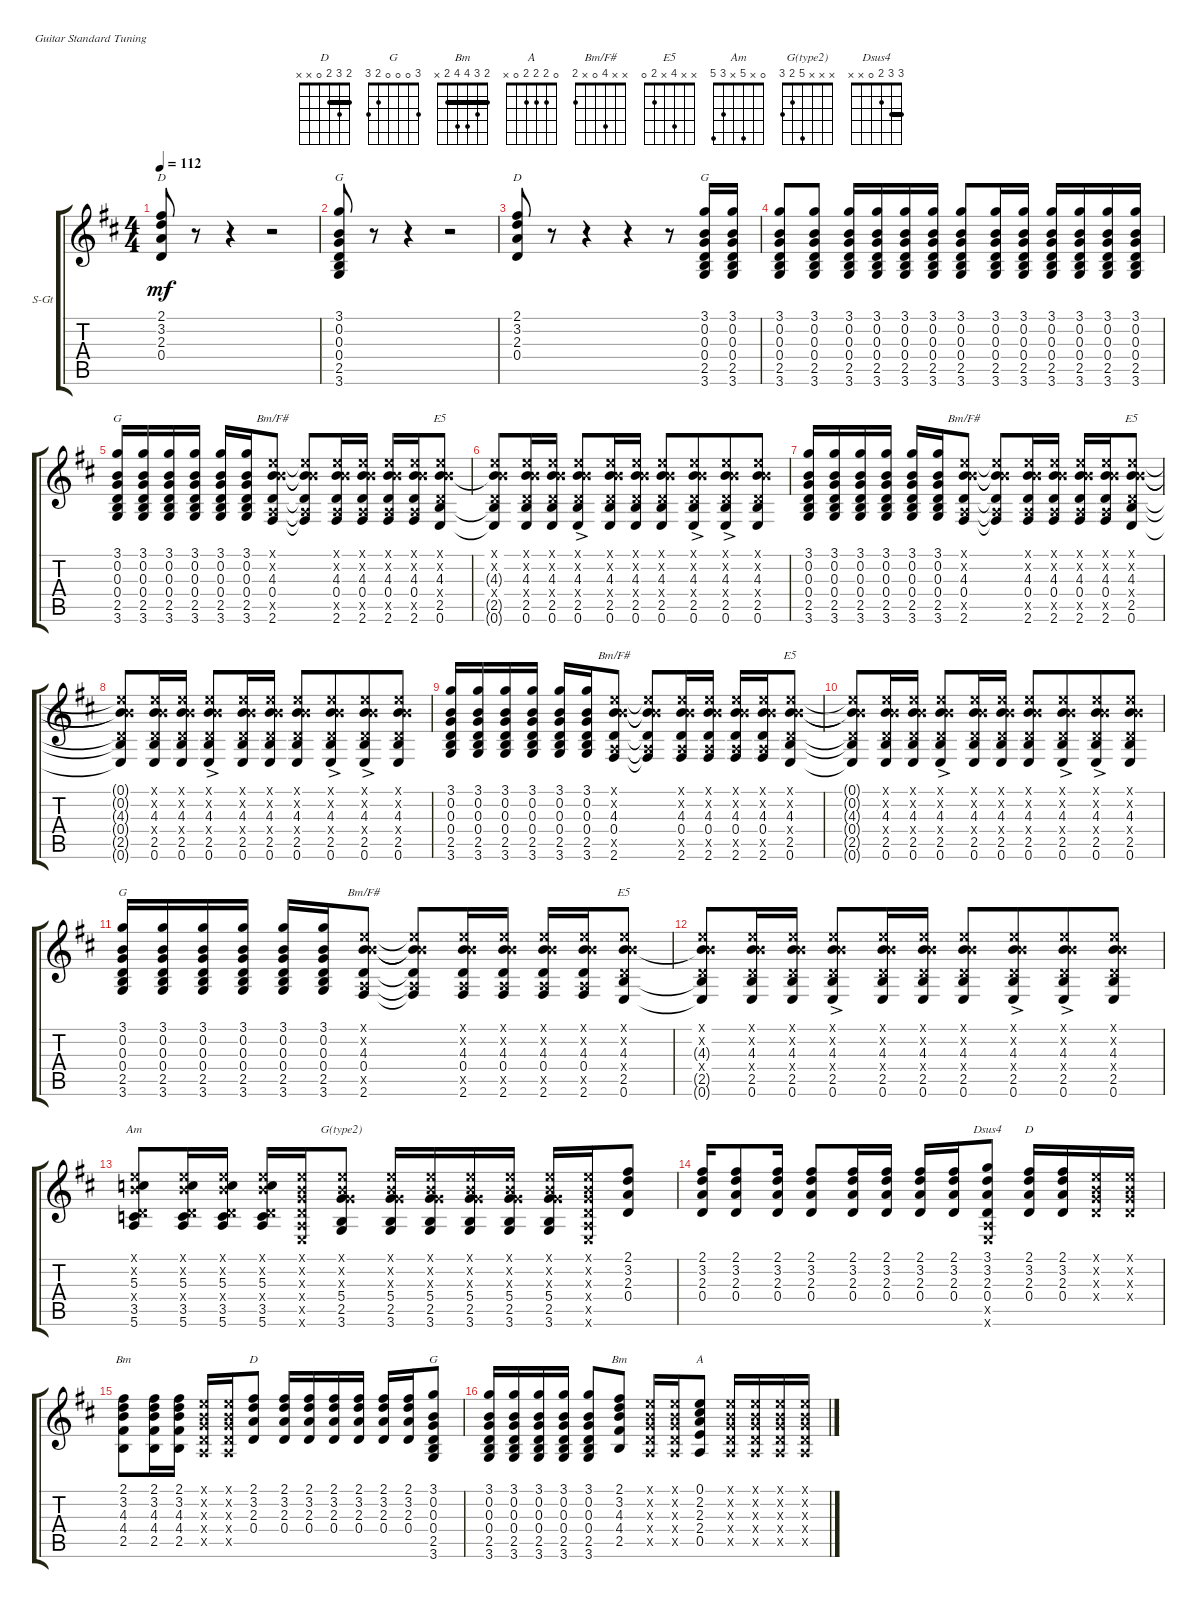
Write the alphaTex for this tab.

\defaultSystemsLayout 4
\bracketExtendMode groupsimilarinstruments
\firstSystemTrackNameOrientation horizontal
\otherSystemsTrackNameOrientation horizontal
\track ("Dave Matthews" "S-Gt") {instrument acousticguitarsteel}
\staff {score tabs}
\tuning (E4 B3 G3 D3 A2 E2)
\chord ("D" 2 3 2 0 x x) {barre 2}
\chord ("G" 3 0 0 0 2 3)
\chord ("Bm" 2 3 4 4 2 x) {barre 2}
\chord ("A" 0 2 2 2 0 x)
\chord ("Bm/F#" x x 4 0 x 2)
\chord ("E5" x x 4 x 2 0)
\chord ("Am" 0 x 5 x 3 5)
\chord ("G(type2)" x x x 5 2 3)
\chord ("Dsus4" 3 3 2 0 x x) {barre 3}
\ts (4 4)
\tempo 112
\clef g2
\ks d
(2.1 3.2 2.3 0.4).8{ch "D" dy mf} r.8 r.4 r.2 |
(3.6 2.5 0.4 0.3 0.2 3.1).8{ch "G"} r.8 r.4 r.2 |
(2.1 3.2 2.3 0.4).8{ch "D"} r.8 r.4 r.4 r.8 (3.6 2.5 0.4 0.3 0.2 3.1).16{ch "G"} (3.6 2.5 0.4 0.3 0.2 3.1).16 |
(3.6 2.5 0.4 0.3 0.2 3.1).8 (3.6 2.5 0.4 0.3 0.2 3.1).8 (3.6 2.5 0.4 0.3 0.2 3.1).16 (3.6 2.5 0.4 0.3 0.2 3.1).16 (3.6 2.5 0.4 0.3 0.2 3.1).16 (3.6 2.5 0.4 0.3 0.2 3.1).16 (3.6 2.5 0.4 0.3 0.2 3.1).8 (3.6 2.5 0.4 0.3 0.2 3.1).16 (3.6 2.5 0.4 0.3 0.2 3.1).16 (3.6 2.5 0.4 0.3 0.2 3.1).16 (3.6 2.5 0.4 0.3 0.2 3.1).16 (3.6 2.5 0.4 0.3 0.2 3.1).16 (3.6 2.5 0.4 0.3 0.2 3.1).16 |
(0.4 2.5 3.6 0.3 0.2 3.1).16{ch "G"} (0.4 2.5 3.6 0.3 0.2 3.1).16 (0.4 2.5 3.6 0.3 0.2 3.1).16 (0.4 2.5 3.6 0.3 0.2 3.1).16 (0.4 2.5 3.6 0.3 0.2 3.1).16 (0.4 2.5 3.6 0.3 0.2 3.1).16 (2.6 0.5{x} 0.4 4.3 0.2{x} 0.1{x}).8{ch "Bm/F#"} (2.6{t} 0.5{x t} 0.4{t} 4.3{t} 0.2{x t} 0.1{x t}).8 (2.6 0.5{x} 0.4 4.3 0.2{x} 0.1{x}).16 (2.6 0.5{x} 0.4 4.3 0.2{x} 0.1{x}).16 (2.6 0.5{x} 0.4 4.3 0.2{x} 0.1{x}).16 (2.6 0.5{x} 0.4 4.3 0.2{x} 0.1{x}).16 (0.6 2.5 0.4{x} 4.3 0.2{x} 0.1{x}).8{ch "E5"} |
(0.6{t} 2.5{t} 0.4{x} 4.3{t} 0.2{x} 0.1{x}).8 (0.6 2.5 0.4{x} 4.3 0.2{x} 0.1{x}).16 (0.6 2.5 0.4{x} 4.3 0.2{x} 0.1{x}).16 (0.6{ac} 2.5{ac} 0.4{ac x} 4.3{ac} 0.2{ac x} 0.1{ac x}).8 (0.6 2.5 0.4{x} 4.3 0.2{x} 0.1{x}).16 (0.6 2.5 0.4{x} 4.3 0.2{x} 0.1{x}).16 (0.6 2.5 0.4{x} 4.3 0.2{x} 0.1{x}).8{beam merge} (0.6{ac} 2.5{ac} 0.4{ac x} 4.3{ac} 0.2{ac x} 0.1{ac x}).8{beam merge} (0.6{ac} 2.5{ac} 0.4{ac x} 4.3{ac} 0.2{ac x} 0.1{ac x}).8{beam merge} (0.6 2.5 0.4{x} 4.3 0.2{x} 0.1{x}).8 |
(3.6 2.5 0.4 0.3 0.2 3.1).16 (3.6 2.5 0.4 0.3 0.2 3.1).16 (3.6 2.5 0.4 0.3 0.2 3.1).16 (3.6 2.5 0.4 0.3 0.2 3.1).16 (3.6 2.5 0.4 0.3 0.2 3.1).16 (3.6 2.5 0.4 0.3 0.2 3.1).16 (2.6 0.5{x} 0.4 4.3 0.2{x} 0.1{x}).8{ch "Bm/F#"} (2.6{t} 0.5{x t} 0.4{t} 4.3{t} 0.2{x t} 0.1{x t}).8 (2.6 0.5{x} 0.4 4.3 0.2{x} 0.1{x}).16 (2.6 0.5{x} 0.4 4.3 0.2{x} 0.1{x}).16 (2.6 0.5{x} 0.4 4.3 0.2{x} 0.1{x}).16 (2.6 0.5{x} 0.4 4.3 0.2{x} 0.1{x}).16 (0.6 2.5 0.4{x} 4.3 0.2{x} 0.1{x}).8{ch "E5"} |
(0.6{t} 2.5{t} 0.4{x t} 4.3{t} 0.2{x t} 0.1{x t}).8 (0.6 2.5 0.4{x} 4.3 0.2{x} 0.1{x}).16 (0.6 2.5 0.4{x} 4.3 0.2{x} 0.1{x}).16 (0.6{ac} 2.5{ac} 0.4{ac x} 4.3{ac} 0.2{ac x} 0.1{ac x}).8 (0.6 2.5 0.4{x} 4.3 0.2{x} 0.1{x}).16 (0.6 2.5 0.4{x} 4.3 0.2{x} 0.1{x}).16 (0.6 2.5 0.4{x} 4.3 0.2{x} 0.1{x}).8{beam merge} (0.6{ac} 2.5{ac} 0.4{ac x} 4.3{ac} 0.2{ac x} 0.1{ac x}).8{beam merge} (0.6{ac} 2.5{ac} 0.4{ac x} 4.3{ac} 0.2{ac x} 0.1{ac x}).8{beam merge} (0.6 2.5 0.4{x} 4.3 0.2{x} 0.1{x}).8 |
(3.6 2.5 0.4 0.3 0.2 3.1).16 (3.6 2.5 0.4 0.3 0.2 3.1).16 (3.6 2.5 0.4 0.3 0.2 3.1).16 (3.6 2.5 0.4 0.3 0.2 3.1).16 (3.6 2.5 0.4 0.3 0.2 3.1).16 (3.6 2.5 0.4 0.3 0.2 3.1).16 (2.6 0.5{x} 0.4 4.3 0.2{x} 0.1{x}).8{ch "Bm/F#"} (2.6{t} 0.5{x t} 0.4{t} 4.3{t} 0.2{x t} 0.1{x t}).8 (2.6 0.5{x} 0.4 4.3 0.2{x} 0.1{x}).16 (2.6 0.5{x} 0.4 4.3 0.2{x} 0.1{x}).16 (2.6 0.5{x} 0.4 4.3 0.2{x} 0.1{x}).16 (2.6 0.5{x} 0.4 4.3 0.2{x} 0.1{x}).16 (0.6 2.5 0.4{x} 4.3 0.2{x} 0.1{x}).8{ch "E5"} |
(0.6{t} 2.5{t} 0.4{x t} 4.3{t} 0.2{x t} 0.1{x t}).8 (0.6 2.5 0.4{x} 4.3 0.2{x} 0.1{x}).16 (0.6 2.5 0.4{x} 4.3 0.2{x} 0.1{x}).16 (0.6{ac} 2.5{ac} 0.4{ac x} 4.3{ac} 0.2{ac x} 0.1{ac x}).8 (0.6 2.5 0.4{x} 4.3 0.2{x} 0.1{x}).16 (0.6 2.5 0.4{x} 4.3 0.2{x} 0.1{x}).16 (0.6 2.5 0.4{x} 4.3 0.2{x} 0.1{x}).8{beam merge} (0.6{ac} 2.5{ac} 0.4{ac x} 4.3{ac} 0.2{ac x} 0.1{ac x}).8{beam merge} (0.6{ac} 2.5{ac} 0.4{ac x} 4.3{ac} 0.2{ac x} 0.1{ac x}).8{beam merge} (0.6 2.5 0.4{x} 4.3 0.2{x} 0.1{x}).8 |
(0.4 2.5 3.6 0.3 0.2 3.1).16{ch "G"} (0.4 2.5 3.6 0.3 0.2 3.1).16 (0.4 2.5 3.6 0.3 0.2 3.1).16 (0.4 2.5 3.6 0.3 0.2 3.1).16 (0.4 2.5 3.6 0.3 0.2 3.1).16 (0.4 2.5 3.6 0.3 0.2 3.1).16 (2.6 0.5{x} 0.4 4.3 0.2{x} 0.1{x}).8{ch "Bm/F#"} (2.6{t} 0.5{x t} 0.4{t} 4.3{t} 0.2{x t} 0.1{x t}).8 (2.6 0.5{x} 0.4 4.3 0.2{x} 0.1{x}).16 (2.6 0.5{x} 0.4 4.3 0.2{x} 0.1{x}).16 (2.6 0.5{x} 0.4 4.3 0.2{x} 0.1{x}).16 (2.6 0.5{x} 0.4 4.3 0.2{x} 0.1{x}).16 (0.6 2.5 0.4{x} 4.3 0.2{x} 0.1{x}).8{ch "E5"} |
(0.6{t} 2.5{t} 0.4{x} 4.3{t} 0.2{x} 0.1{x}).8 (0.6 2.5 0.4{x} 4.3 0.2{x} 0.1{x}).16 (0.6 2.5 0.4{x} 4.3 0.2{x} 0.1{x}).16 (0.6{ac} 2.5{ac} 0.4{ac x} 4.3{ac} 0.2{ac x} 0.1{ac x}).8 (0.6 2.5 0.4{x} 4.3 0.2{x} 0.1{x}).16 (0.6 2.5 0.4{x} 4.3 0.2{x} 0.1{x}).16 (0.6 2.5 0.4{x} 4.3 0.2{x} 0.1{x}).8{beam merge} (0.6{ac} 2.5{ac} 0.4{ac x} 4.3{ac} 0.2{ac x} 0.1{ac x}).8{beam merge} (0.6{ac} 2.5{ac} 0.4{ac x} 4.3{ac} 0.2{ac x} 0.1{ac x}).8{beam merge} (0.6 2.5 0.4{x} 4.3 0.2{x} 0.1{x}).8 |
(5.6 3.5 0.4{x} 5.3 0.2{x} 0.1{x}).8{ch "Am"} (5.6 3.5 0.4{x} 5.3 0.2{x} 0.1{x}).16 (5.6 3.5 0.4{x} 5.3 0.2{x} 0.1{x}).16 (5.6 3.5 0.4{x} 5.3 0.2{x} 0.1{x}).16 (0.6{x} 0.5{x} 0.4{x} 0.3{x} 0.2{x} 0.1{x}).16 (3.6 2.5 5.4 0.3{x} 0.2{x} 0.1{x}).8{ch "G(type2)"} (3.6 2.5 5.4 0.3{x} 0.2{x} 0.1{x}).16 (3.6 2.5 5.4 0.3{x} 0.2{x} 0.1{x}).16 (3.6 2.5 5.4 0.3{x} 0.2{x} 0.1{x}).16 (3.6 2.5 5.4 0.3{x} 0.2{x} 0.1{x}).16 (3.6 2.5 5.4 0.3{x} 0.2{x} 0.1{x}).16 (0.6{x} 0.5{x} 0.4{x} 0.3{x} 0.2{x} 0.1{x}).16 (2.1 3.2 2.3 0.4).8 |
(0.4 2.3 3.2 2.1).16 (0.4 2.3 3.2 2.1).8 (0.4 2.3 3.2 2.1).16 (0.4 2.3 3.2 2.1).8 (0.4 2.3 3.2 2.1).16 (0.4 2.3 3.2 2.1).16 (0.4 2.3 3.2 2.1).16 (0.4 2.3 3.2 2.1).16 (0.4 2.3 3.2 3.1 0.6{x} 0.5{x}).8{ch "Dsus4"} (0.4 2.3 3.2 2.1).16{ch "D"} (0.4 2.3 3.2 2.1).16 (0.4{x} 0.3{x} 0.2{x} 0.1{x}).16 (0.1{x} 0.2{x} 0.3{x} 0.4{x}).16 |
(2.5 4.4 4.3 3.2 2.1).8{ch "Bm" beam invert} (2.5 4.4 4.3 3.2 2.1).16 (2.5 4.4 4.3 3.2 2.1).16 (0.1{x} 0.2{x} 0.3{x} 0.4{x} 0.5{x}).16 (0.5{x} 0.4{x} 0.3{x} 0.2{x} 0.1{x}).16 (2.1 3.2 2.3 0.4).8{ch "D"} (2.1 3.2 2.3 0.4).16 (2.1 3.2 2.3 0.4).16 (2.1 3.2 2.3 0.4).16 (2.1 3.2 2.3 0.4).16 (2.1 3.2 2.3 0.4).16 (2.1 3.2 2.3 0.4).16 (3.6 2.5 0.4 0.3 0.2 3.1).8{ch "G"} |
(3.6 2.5 0.4 0.3 0.2 3.1).16 (3.6 2.5 0.4 0.3 0.2 3.1).16 (3.6 2.5 0.4 0.3 0.2 3.1).16 (3.6 2.5 0.4 0.3 0.2 3.1).16 (3.6 2.5 0.4 0.3 0.2 3.1).8 (2.5 4.4 4.3 3.2 2.1).8{ch "Bm"} (0.1{x} 0.2{x} 0.3{x} 0.4{x} 0.5{x}).16 (0.5{x} 0.4{x} 0.3{x} 0.2{x} 0.1{x}).16 (0.5 2.4 2.3 2.2 0.1).8{ch "A"} (0.1{x} 0.2{x} 0.3{x} 0.4{x} 0.5{x}).16 (0.5{x} 0.4{x} 0.3{x} 0.2{x} 0.1{x}).16 (0.1{x} 0.2{x} 0.3{x} 0.4{x} 0.5{x}).16 (0.5{x} 0.4{x} 0.3{x} 0.2{x} 0.1{x}).16
